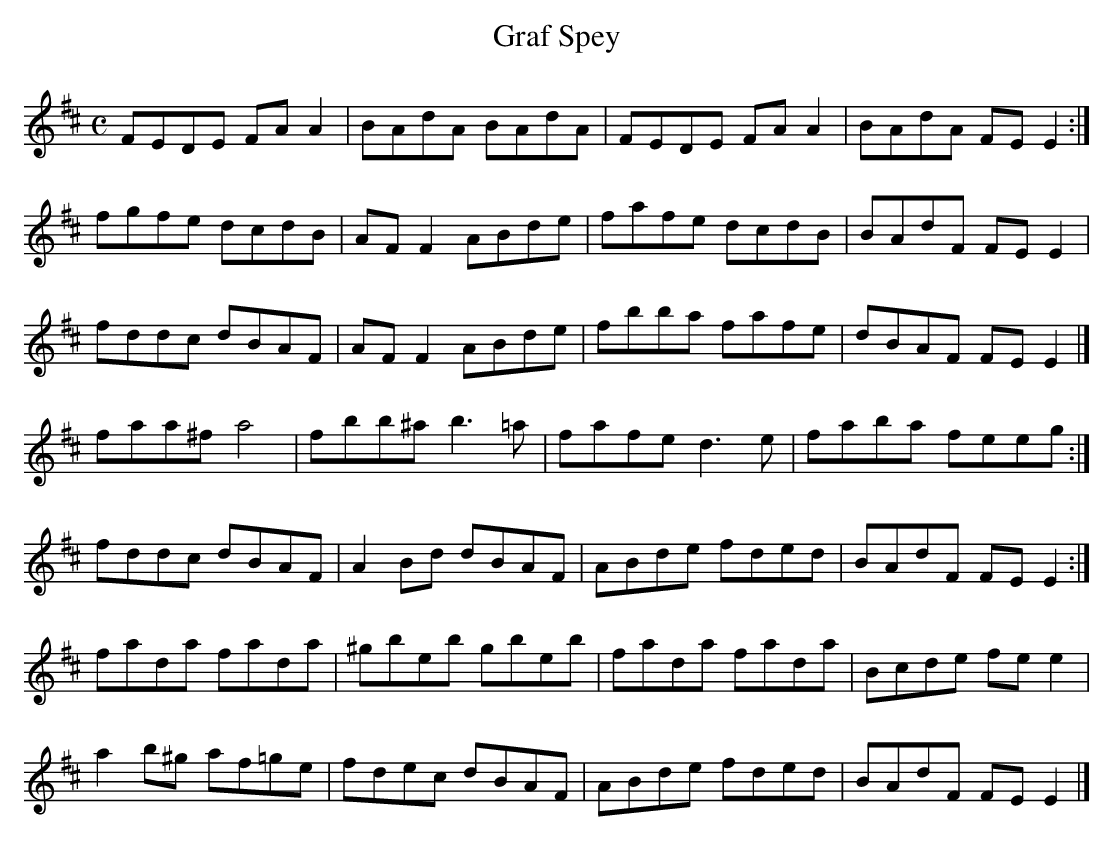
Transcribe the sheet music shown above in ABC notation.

X:1
T:Graf Spey
M:C
L:1/8
K:D Major
FEDE FAA2|BAdA BAdA|FEDE FAA2|BAdA FEE2:|!
fgfe dcdB|AFF2 ABde|fafe dcdB|BAdF FEE2|!
fddc dBAF|AFF2 ABde|fbba fafe|dBAF FEE2|]!
faa^f a4|fbb^a b3=a|fafe d3e|faba feeg:|!
fddc dBAF|A2Bd dBAF|ABde fded|BAdF FEE2:|!
fada fada|^gbeb gbeb|fada fada|Bcde fee2|!
a2b^g af=ge|fdec dBAF|ABde fded|BAdF FEE2|]!
